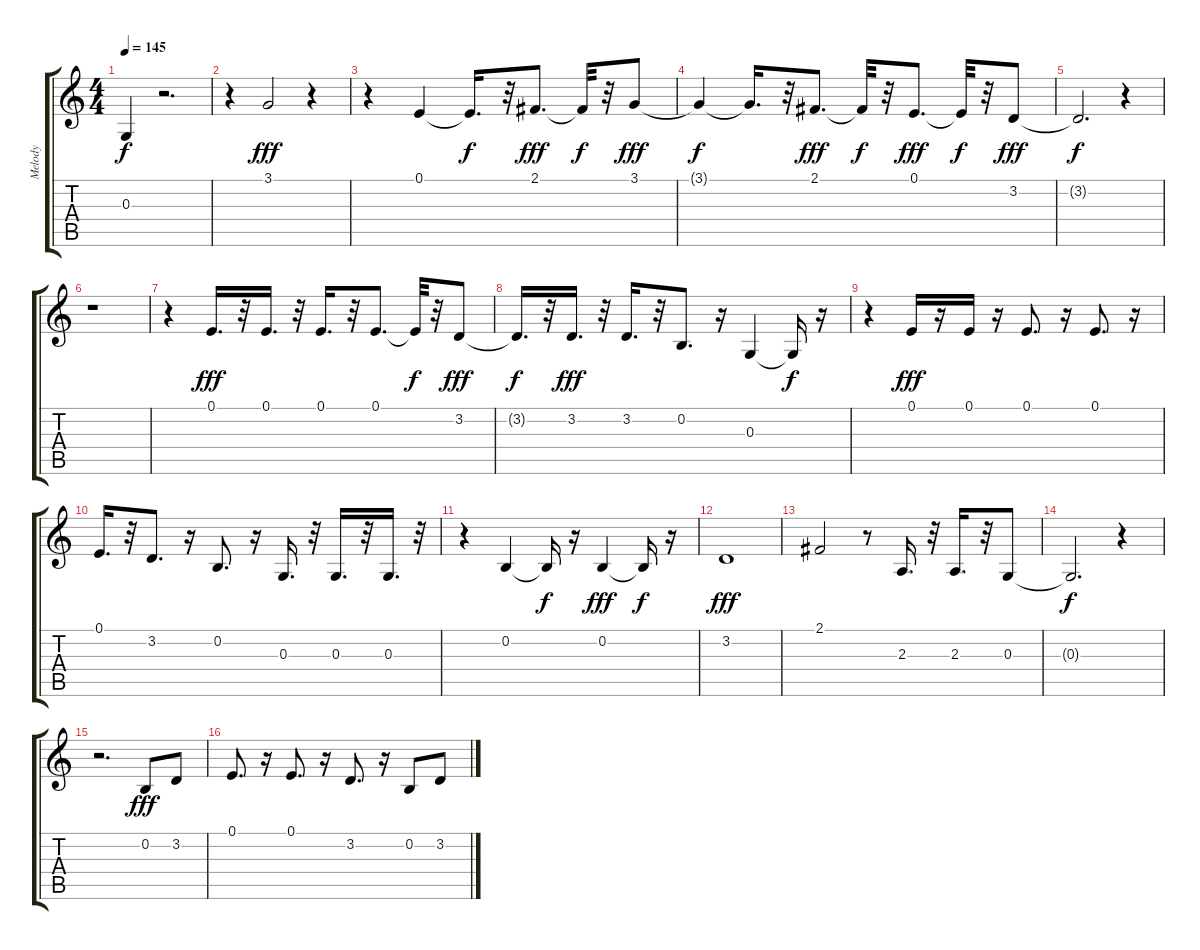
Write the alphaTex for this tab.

\track ("Melody" "Melody") {instrument tenorsax}
\staff {score tabs}
\tuning (E4 B3 G3 D3 A2 E2) {hide}
\ts (4 4)
\tempo 145
\clef g2
\ks c
0.3{t}.4{dy f} r.2{d} |
r.4 3.1.2{dy fff} r.4 |
r.4 0.1.4 0.1{t}.16{d dy f} r.32 2.1.8{d dy fff} 2.1{t}.32{dy f} r.32 3.1.8{dy fff} |
3.1{t}.4{dy f} 3.1{t}.16{d} r.32 2.1.8{d dy fff} 2.1{t}.32{dy f} r.32 0.1.8{d dy fff} 0.1{t}.32{dy f} r.32 3.2.8{dy fff} |
3.2{t}.2{d dy f} r.4 |
r.1 |
r.4 0.1.16{d dy fff} r.32 0.1.16{d} r.32 0.1.16{d} r.32 0.1.8{d} 0.1{t}.32{dy f} r.32 3.2.8{dy fff} |
3.2{t}.16{d dy f} r.32 3.2.16{d dy fff} r.32 3.2.16{d} r.32 0.2.8{d} r.16 0.3.4 0.3{t}.16{dy f} r.16 |
r.4 0.1.16{dy fff} r.16 0.1.16 r.16 0.1.8{d} r.16 0.1.8{d} r.16 |
0.1.16{d} r.32 3.2.8{d} r.16 0.2.8{d} r.16 0.3.16{d} r.32 0.3.16{d} r.32 0.3.16{d} r.32 |
r.4 0.2.4 0.2{t}.16{dy f} r.16 0.2.4{dy fff} 0.2{t}.16{dy f} r.16 |
3.2.1{dy fff} |
2.1.2 r.8 2.3.16{d} r.32 2.3.16{d} r.32 0.3.8 |
0.3{t}.2{d dy f} r.4 |
r.2{d} 0.2.8{dy fff} 3.2.8 |
0.1.8{d} r.16 0.1.8{d} r.16 3.2.8{d} r.16 0.2.8 3.2.8
